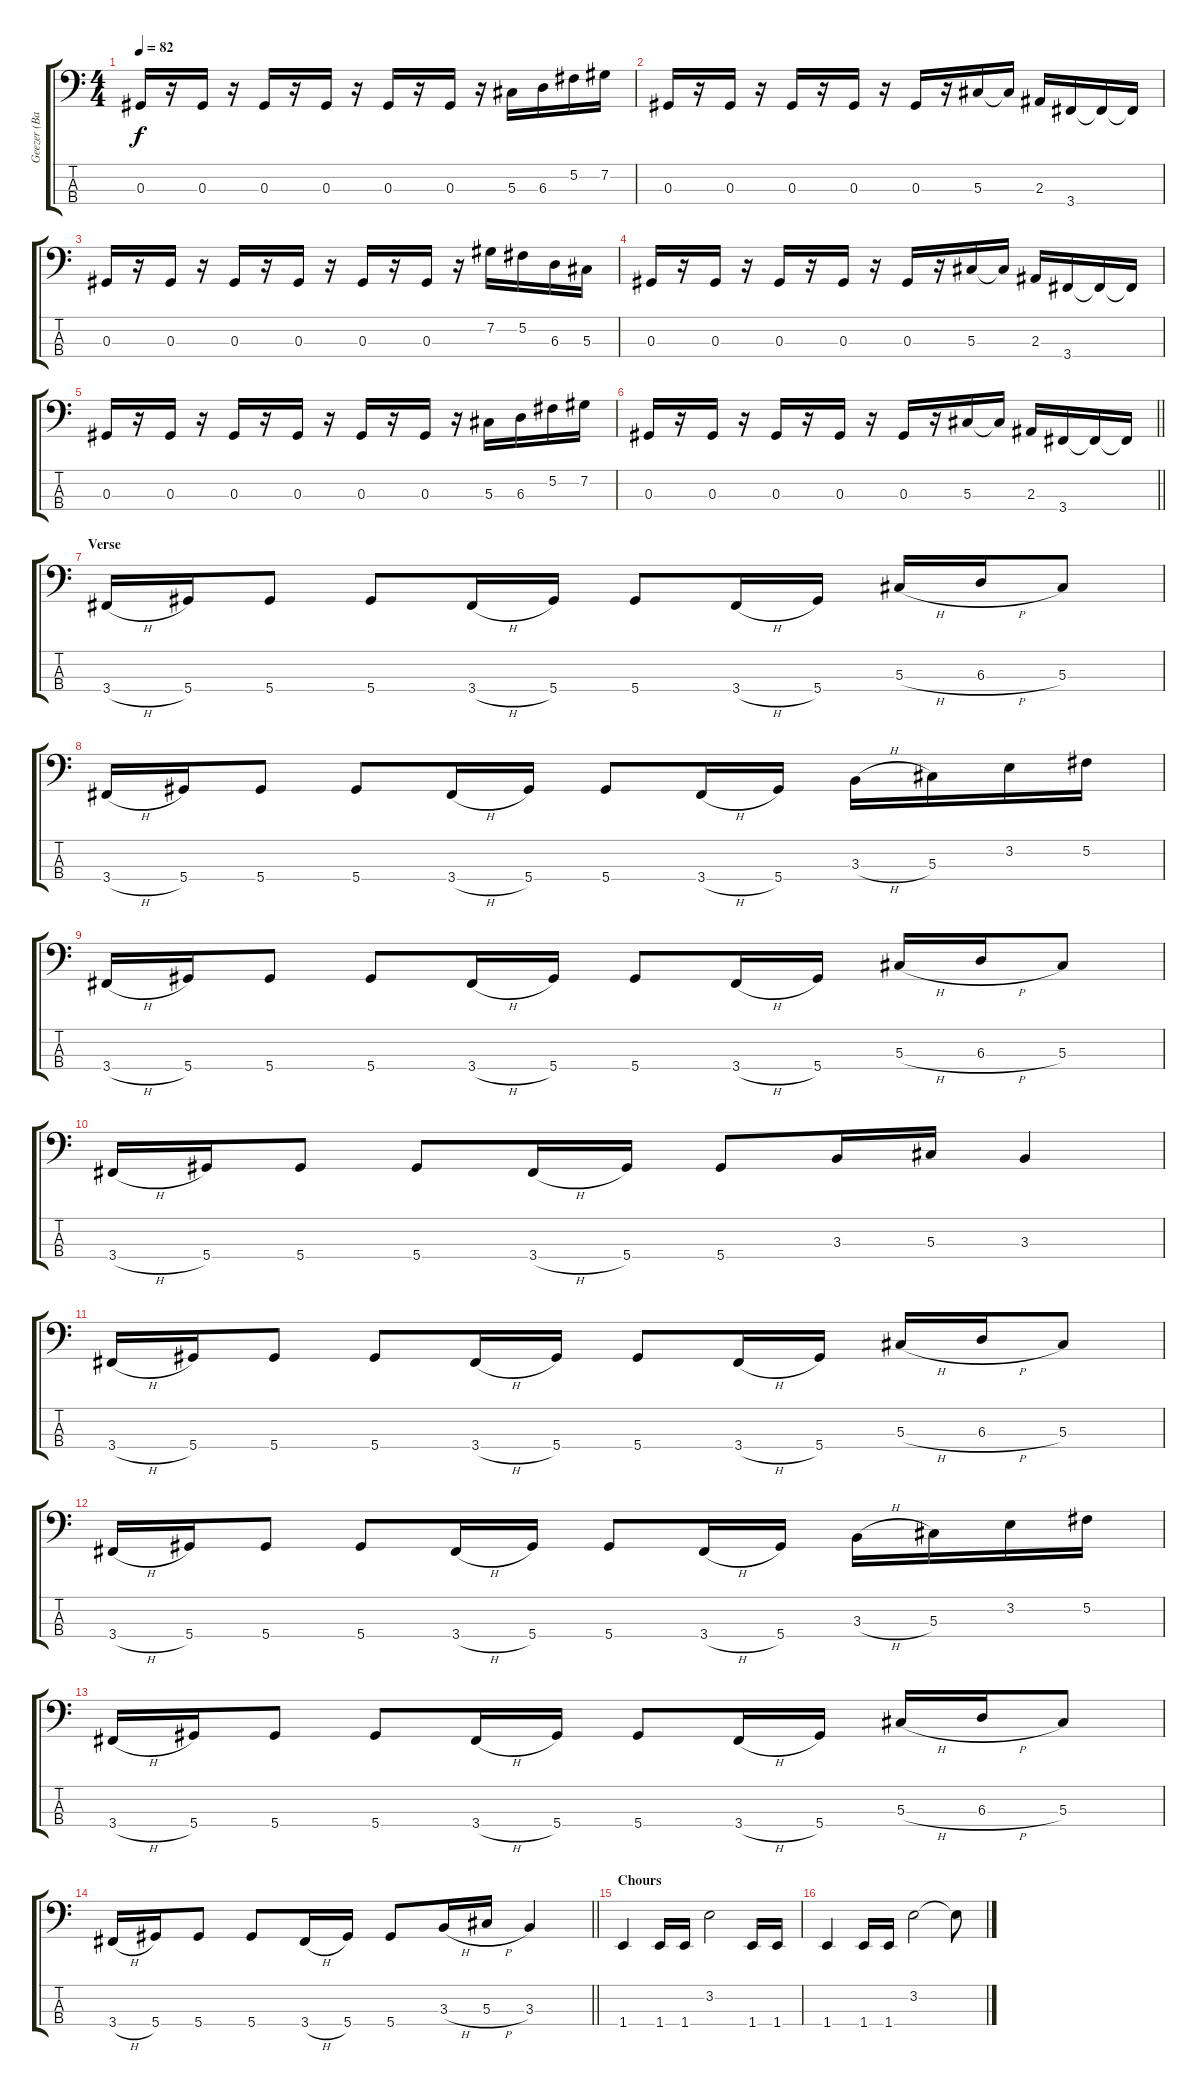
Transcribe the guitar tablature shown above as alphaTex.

\track ("Geezer (Bass Lord)" "Geezer (Ba") {instrument electricbassfinger}
\staff {score tabs}
\tuning (Gb2 Db2 Ab1 Eb1) {hide}
\ts (4 4)
\tempo 82
\clef f4
\ks c
0.3.16{dy f} r.16 0.3.16 r.16 0.3.16 r.16 0.3.16 r.16 0.3.16 r.16 0.3.16 r.16 5.3.16 6.3.16 5.2.16 7.2.16 |
0.3.16 r.16 0.3.16 r.16 0.3.16 r.16 0.3.16 r.16 0.3.16 r.16 5.3.16 5.3{t}.16 2.3.16 3.4.16 3.4{t}.16 3.4{t}.16 |
0.3.16 r.16 0.3.16 r.16 0.3.16 r.16 0.3.16 r.16 0.3.16 r.16 0.3.16 r.16 7.2.16 5.2.16 6.3.16 5.3.16 |
0.3.16 r.16 0.3.16 r.16 0.3.16 r.16 0.3.16 r.16 0.3.16 r.16 5.3.16 5.3{t}.16 2.3.16 3.4.16 3.4{t}.16 3.4{t}.16 |
0.3.16 r.16 0.3.16 r.16 0.3.16 r.16 0.3.16 r.16 0.3.16 r.16 0.3.16 r.16 5.3.16 6.3.16 5.2.16 7.2.16 |
\barLineRight lightlight
0.3.16 r.16 0.3.16 r.16 0.3.16 r.16 0.3.16 r.16 0.3.16 r.16 5.3.16 5.3{t}.16 2.3.16 3.4.16 3.4{t}.16 3.4{t}.16 |
\section ("" "Verse")
3.4{h}.16 5.4.16 5.4.8 5.4.8 3.4{h}.16 5.4.16 5.4.8 3.4{h}.16 5.4.16 5.3{h}.16 6.3{h}.16 5.3.8 |
3.4{h}.16 5.4.16 5.4.8 5.4.8 3.4{h}.16 5.4.16 5.4.8 3.4{h}.16 5.4.16 3.3{h}.16 5.3.16 3.2.16 5.2.16 |
3.4{h}.16 5.4.16 5.4.8 5.4.8 3.4{h}.16 5.4.16 5.4.8 3.4{h}.16 5.4.16 5.3{h}.16 6.3{h}.16 5.3.8 |
3.4{h}.16 5.4.16 5.4.8 5.4.8 3.4{h}.16 5.4.16 5.4.8 3.3.16 5.3.16 3.3.4 |
3.4{h}.16 5.4.16 5.4.8 5.4.8 3.4{h}.16 5.4.16 5.4.8 3.4{h}.16 5.4.16 5.3{h}.16 6.3{h}.16 5.3.8 |
3.4{h}.16 5.4.16 5.4.8 5.4.8 3.4{h}.16 5.4.16 5.4.8 3.4{h}.16 5.4.16 3.3{h}.16 5.3.16 3.2.16 5.2.16 |
3.4{h}.16 5.4.16 5.4.8 5.4.8 3.4{h}.16 5.4.16 5.4.8 3.4{h}.16 5.4.16 5.3{h}.16 6.3{h}.16 5.3.8 |
\barLineRight lightlight
3.4{h}.16 5.4.16 5.4.8 5.4.8 3.4{h}.16 5.4.16 5.4.8 3.3{h}.16 5.3{h}.16 3.3.4 |
\section ("" "Chours")
1.4.4 1.4.16 1.4.16 3.2.2 1.4.16 1.4.16 |
1.4.4 1.4.16 1.4.16 3.2.2 3.2{t}.8
